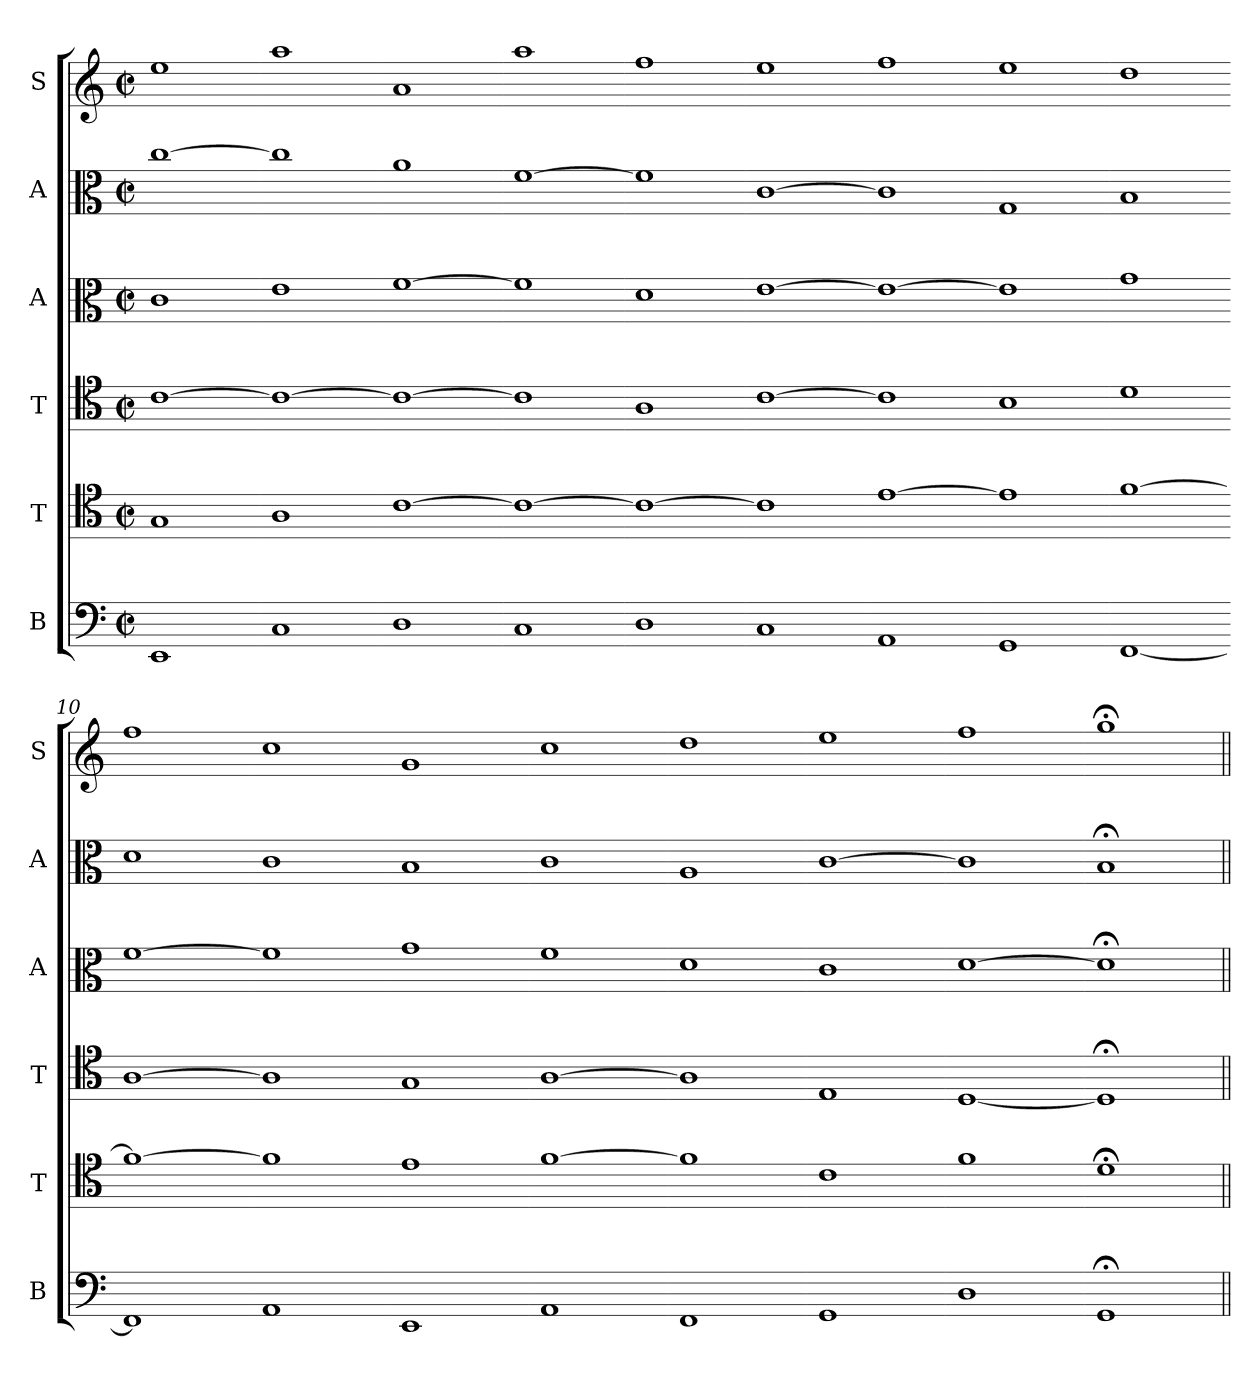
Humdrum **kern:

**kern	**kern	**kern	**kern	**kern	**kern
*part6	*part5	*part4	*part3	*part2	*part1
*staff6	*staff5	*staff4	*staff3	*staff2	*staff1
*I"B	*I"T	*I"T	*I"A	*I"A	*I"S
*I'B	*I'T	*I'T	*I'A	*I'A	*I'S
*clefF4	*clefC4	*clefC4	*clefC3	*clefC3	*clefG2
*k[]	*k[]	*k[]	*k[]	*k[]	*k[]
*M2/2	*M2/2	*M2/2	*M2/2	*M2/2	*M2/2
*met(c|)	*met(c|)	*met(c|)	*met(c|)	*met(c|)	*met(c|)
*MM208	*MM208	*MM208	*MM208	*MM208	*MM208
=1	=1	=1	=1	=1	=1
1EE	1G	[1c	1c	[1cc	1ee
=2-	=2-	=2-	=2-	=2-	=2-
1C	1A	1c_	1e	1cc]	1aa
=3-	=3-	=3-	=3-	=3-	=3-
1D	[1c	1c_	[1f	1a	1a
=4-	=4-	=4-	=4-	=4-	=4-
1C	1c_	1c]	1f]	[1f	1aa
=5-	=5-	=5-	=5-	=5-	=5-
1D	1c_	1A	1d	1f]	1ff
=6-	=6-	=6-	=6-	=6-	=6-
1C	1c]	[1c	[1e	[1c	1ee
=7-	=7-	=7-	=7-	=7-	=7-
1AA	[1e	1c]	1e_	1c]	1ff
=8-	=8-	=8-	=8-	=8-	=8-
1GG	1e]	1B	1e]	1G	1ee
=9-	=9-	=9-	=9-	=9-	=9-
[1FF	[1f	1d	1g	1B	1dd
=10-	=10-	=10-	=10-	=10-	=10-
1FF]	1f_	[1A	[1f	1d	1ff
=11-	=11-	=11-	=11-	=11-	=11-
1AA	1f]	1A]	1f]	1c	1cc
=12-	=12-	=12-	=12-	=12-	=12-
1EE	1e	1G	1g	1B	1g
=13-	=13-	=13-	=13-	=13-	=13-
1AA	[1f	[1A	1f	1c	1cc
=14-	=14-	=14-	=14-	=14-	=14-
1FF	1f]	1A]	1d	1A	1dd
=15-	=15-	=15-	=15-	=15-	=15-
1GG	1c	1E	1c	[1c	1ee
=16-	=16-	=16-	=16-	=16-	=16-
1D	1f	[1D	[1d	1c]	1ff
=17-	=17-	=17-	=17-	=17-	=17-
1GG;<	1d;<	1D;<]	1d;<]	1B;	1gg;<
=||	=||	=||	=||	=||	=||
*-	*-	*-	*-	*-	*-
